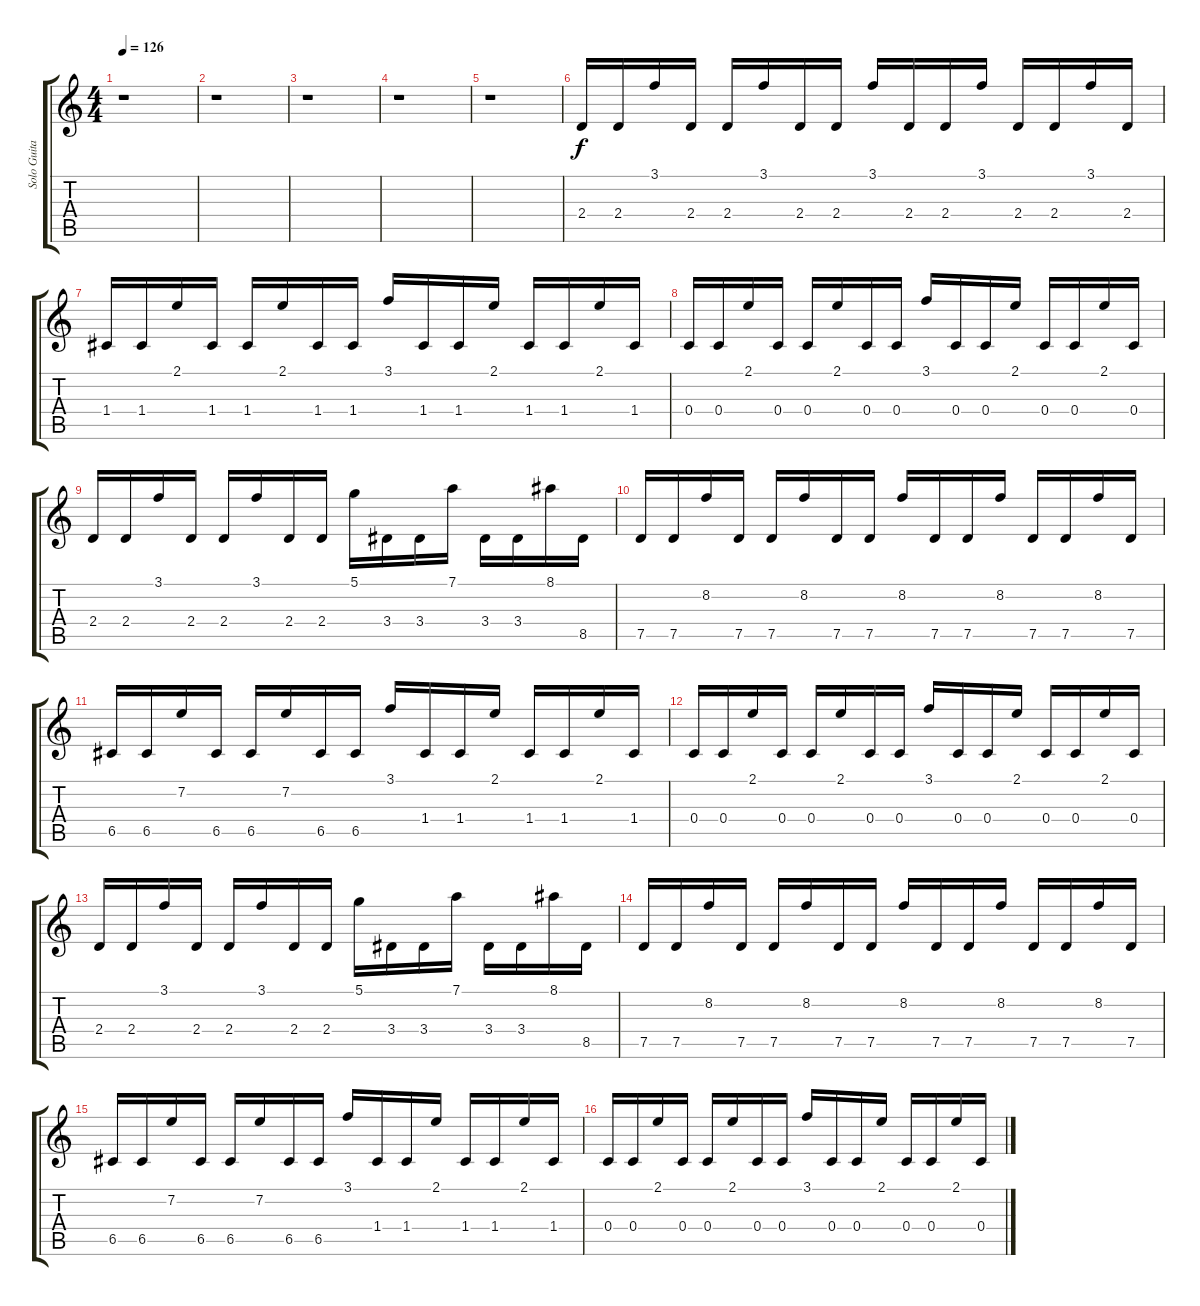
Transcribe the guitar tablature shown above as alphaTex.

\track ("Solo Guitar" "Solo Guita") {instrument distortionguitar}
\staff {score tabs}
\tuning (D4 A3 F3 C3 G2 D2) {hide}
\ts (4 4)
\tempo 126
\clef g2
\ks c
r.1{dy f} |
r.1 |
r.1 |
r.1 |
r.1 |
2.4.16 2.4.16 3.1.16 2.4.16 2.4.16 3.1.16 2.4.16 2.4.16 3.1.16 2.4.16 2.4.16 3.1.16 2.4.16 2.4.16 3.1.16 2.4.16 |
1.4.16 1.4.16 2.1.16 1.4.16 1.4.16 2.1.16 1.4.16 1.4.16 3.1.16 1.4.16 1.4.16 2.1.16 1.4.16 1.4.16 2.1.16 1.4.16 |
0.4.16 0.4.16 2.1.16 0.4.16 0.4.16 2.1.16 0.4.16 0.4.16 3.1.16 0.4.16 0.4.16 2.1.16 0.4.16 0.4.16 2.1.16 0.4.16 |
2.4.16 2.4.16 3.1.16 2.4.16 2.4.16 3.1.16 2.4.16 2.4.16 5.1.16 3.4.16 3.4.16 7.1.16 3.4.16 3.4.16 8.1.16 8.5.16 |
7.5.16 7.5.16 8.2.16 7.5.16 7.5.16 8.2.16 7.5.16 7.5.16 8.2.16 7.5.16 7.5.16 8.2.16 7.5.16 7.5.16 8.2.16 7.5.16 |
6.5.16 6.5.16 7.2.16 6.5.16 6.5.16 7.2.16 6.5.16 6.5.16 3.1.16 1.4.16 1.4.16 2.1.16 1.4.16 1.4.16 2.1.16 1.4.16 |
0.4.16 0.4.16 2.1.16 0.4.16 0.4.16 2.1.16 0.4.16 0.4.16 3.1.16 0.4.16 0.4.16 2.1.16 0.4.16 0.4.16 2.1.16 0.4.16 |
2.4.16 2.4.16 3.1.16 2.4.16 2.4.16 3.1.16 2.4.16 2.4.16 5.1.16 3.4.16 3.4.16 7.1.16 3.4.16 3.4.16 8.1.16 8.5.16 |
7.5.16 7.5.16 8.2.16 7.5.16 7.5.16 8.2.16 7.5.16 7.5.16 8.2.16 7.5.16 7.5.16 8.2.16 7.5.16 7.5.16 8.2.16 7.5.16 |
6.5.16 6.5.16 7.2.16 6.5.16 6.5.16 7.2.16 6.5.16 6.5.16 3.1.16 1.4.16 1.4.16 2.1.16 1.4.16 1.4.16 2.1.16 1.4.16 |
0.4.16 0.4.16 2.1.16 0.4.16 0.4.16 2.1.16 0.4.16 0.4.16 3.1.16 0.4.16 0.4.16 2.1.16 0.4.16 0.4.16 2.1.16 0.4.16
